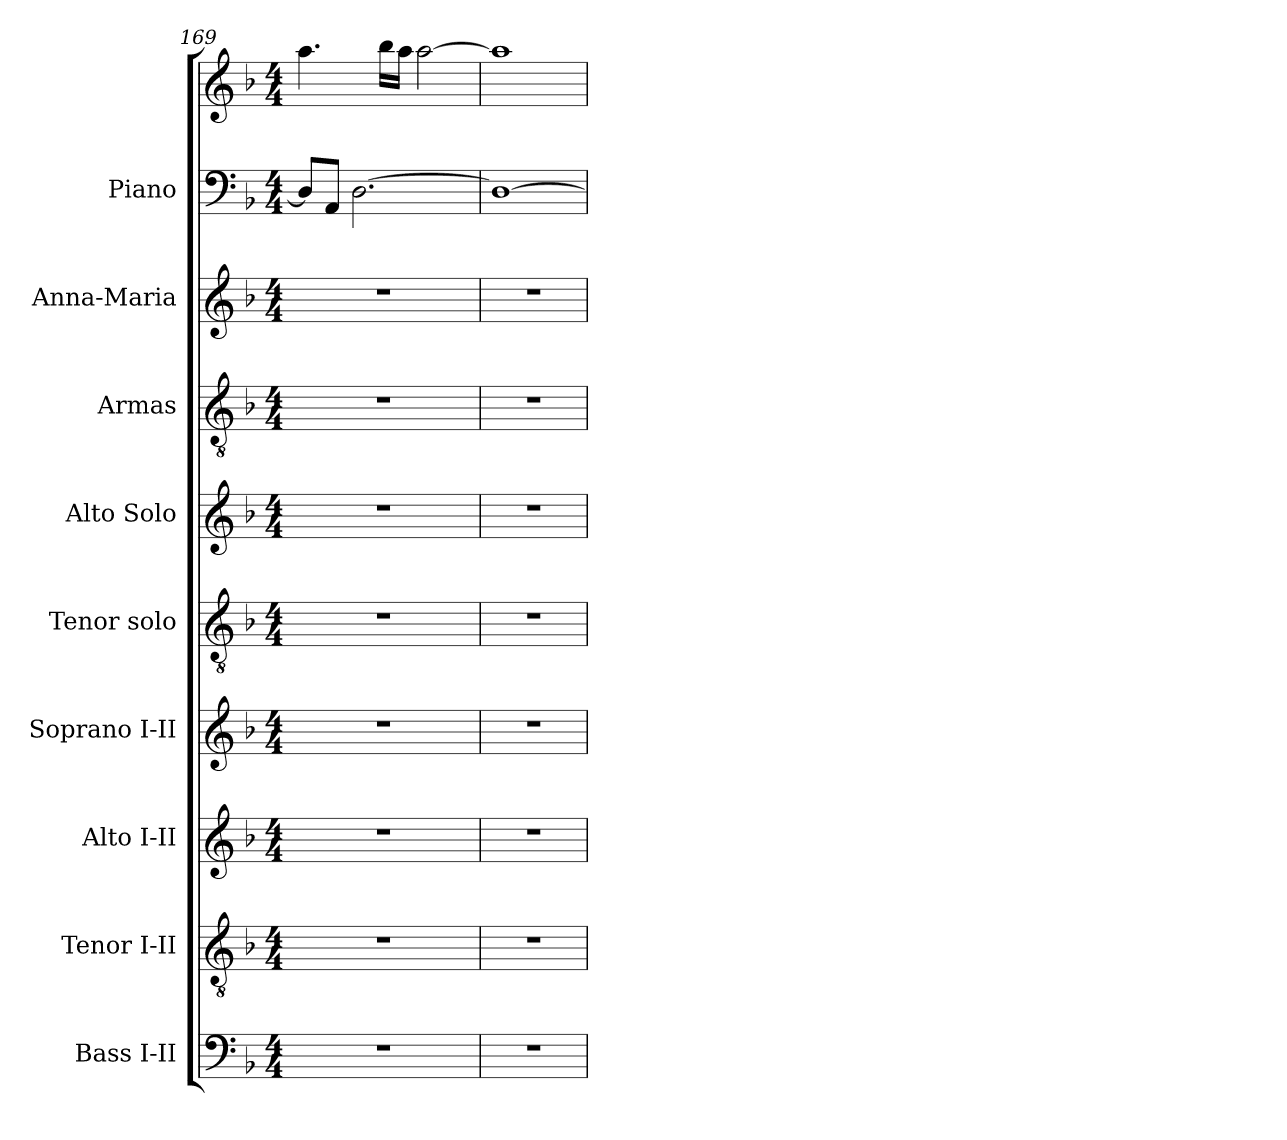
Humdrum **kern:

**kern	**kern	**kern	**kern	**kern	**kern	**kern	**kern	**kern	**kern
*part9	*part8	*part7	*part6	*part5	*part4	*part3	*part2	*part1	*part1
*staff10	*staff9	*staff8	*staff7	*staff6	*staff5	*staff4	*staff3	*staff2	*staff1
*I"Bass I-II	*I"Tenor I-II	*I"Alto I-II	*I"Soprano I-II	*I"Tenor solo	*I"Alto Solo	*I"Armas	*I"Anna-Maria	*I"Piano	*
*I'B.	*I'T.	*I'A.	*I'S.	*I'T. Solo	*I'A. Solo	*I'Armas	*I'A-M	*I'Pno.	*
*clefF4	*clefGv2	*clefG2	*clefG2	*clefGv2	*clefG2	*clefGv2	*clefG2	*clefF4	*clefG2
*	*ITrd7c12	*	*	*ITrd7c12	*	*ITrd7c12	*	*	*
*k[b-]	*k[b-]	*k[b-]	*k[b-]	*k[b-]	*k[b-]	*k[b-]	*k[b-]	*k[b-]	*k[b-]
*F:	*F:	*F:	*F:	*F:	*F:	*F:	*F:	*F:	*F:
*M4/4	*M4/4	*M4/4	*M4/4	*M4/4	*M4/4	*M4/4	*M4/4	*M4/4	*M4/4
=169	=169	=169	=169	=169	=169	=169	=169	=169	=169
1r	1r	1r	1r	1r	1r	1r	1r	8Di/L]	4.aai\
.	.	.	.	.	.	.	.	8AAi/J	.
.	.	.	.	.	.	.	.	[>2.Di\	.
.	.	.	.	.	.	.	.	.	16bb-i\LL
.	.	.	.	.	.	.	.	.	16aai\JJ
.	.	.	.	.	.	.	.	.	[>2aai\
=170	=170	=170	=170	=170	=170	=170	=170	=170	=170
1r	1r	1r	1r	1r	1r	1r	1r	1Di_>	1aai]
=	=	=	=	=	=	=	=	=	=
*-	*-	*-	*-	*-	*-	*-	*-	*-	*-
